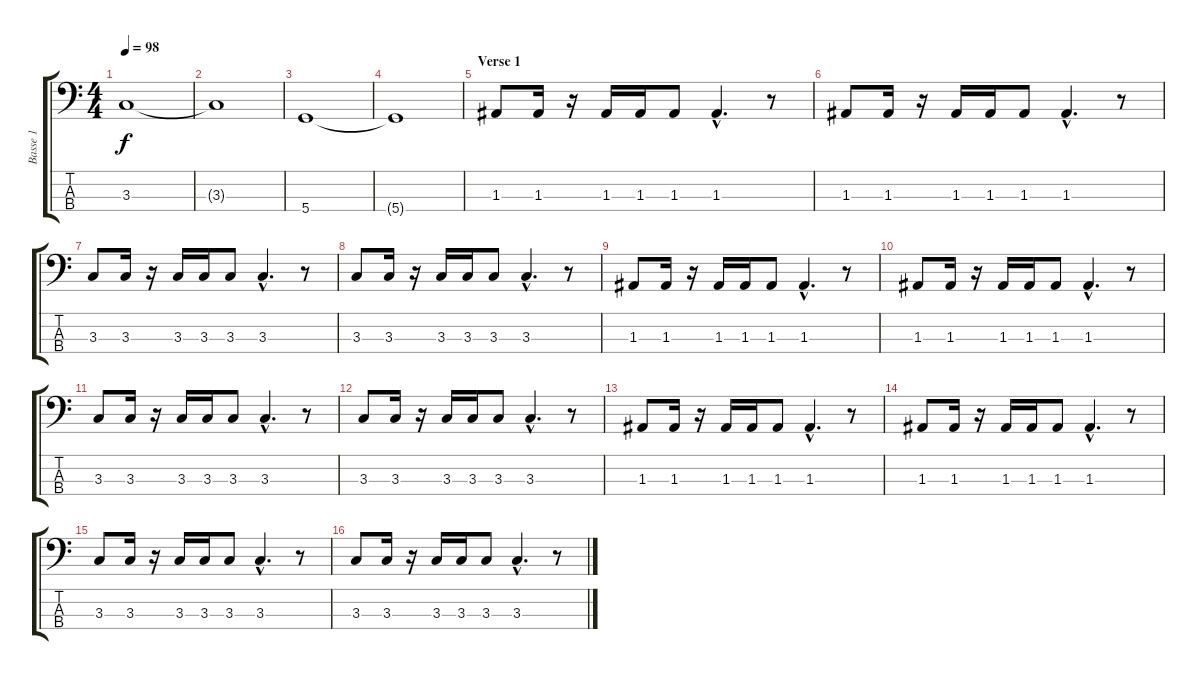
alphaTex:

\track ("Basse 1" "Basse 1") {instrument electricbassfinger}
\staff {score tabs}
\tuning (G2 D2 A1 D1) {hide}
\ts (4 4)
\tempo 98
\clef f4
\ks c
3.3.1{dy f} |
3.3{t}.1 |
5.4.1 |
5.4{t}.1 |
\section ("" "Verse 1")
1.3.8 1.3.16 r.16 1.3.16 1.3.16 1.3.8 1.3{hac}.4{d} r.8 |
1.3.8 1.3.16 r.16 1.3.16 1.3.16 1.3.8 1.3{hac}.4{d} r.8 |
3.3.8 3.3.16 r.16 3.3.16 3.3.16 3.3.8 3.3{hac}.4{d} r.8 |
3.3.8 3.3.16 r.16 3.3.16 3.3.16 3.3.8 3.3{hac}.4{d} r.8 |
1.3.8 1.3.16 r.16 1.3.16 1.3.16 1.3.8 1.3{hac}.4{d} r.8 |
1.3.8 1.3.16 r.16 1.3.16 1.3.16 1.3.8 1.3{hac}.4{d} r.8 |
3.3.8 3.3.16 r.16 3.3.16 3.3.16 3.3.8 3.3{hac}.4{d} r.8 |
3.3.8 3.3.16 r.16 3.3.16 3.3.16 3.3.8 3.3{hac}.4{d} r.8 |
1.3.8 1.3.16 r.16 1.3.16 1.3.16 1.3.8 1.3{hac}.4{d} r.8 |
1.3.8 1.3.16 r.16 1.3.16 1.3.16 1.3.8 1.3{hac}.4{d} r.8 |
3.3.8 3.3.16 r.16 3.3.16 3.3.16 3.3.8 3.3{hac}.4{d} r.8 |
3.3.8 3.3.16 r.16 3.3.16 3.3.16 3.3.8 3.3{hac}.4{d} r.8
